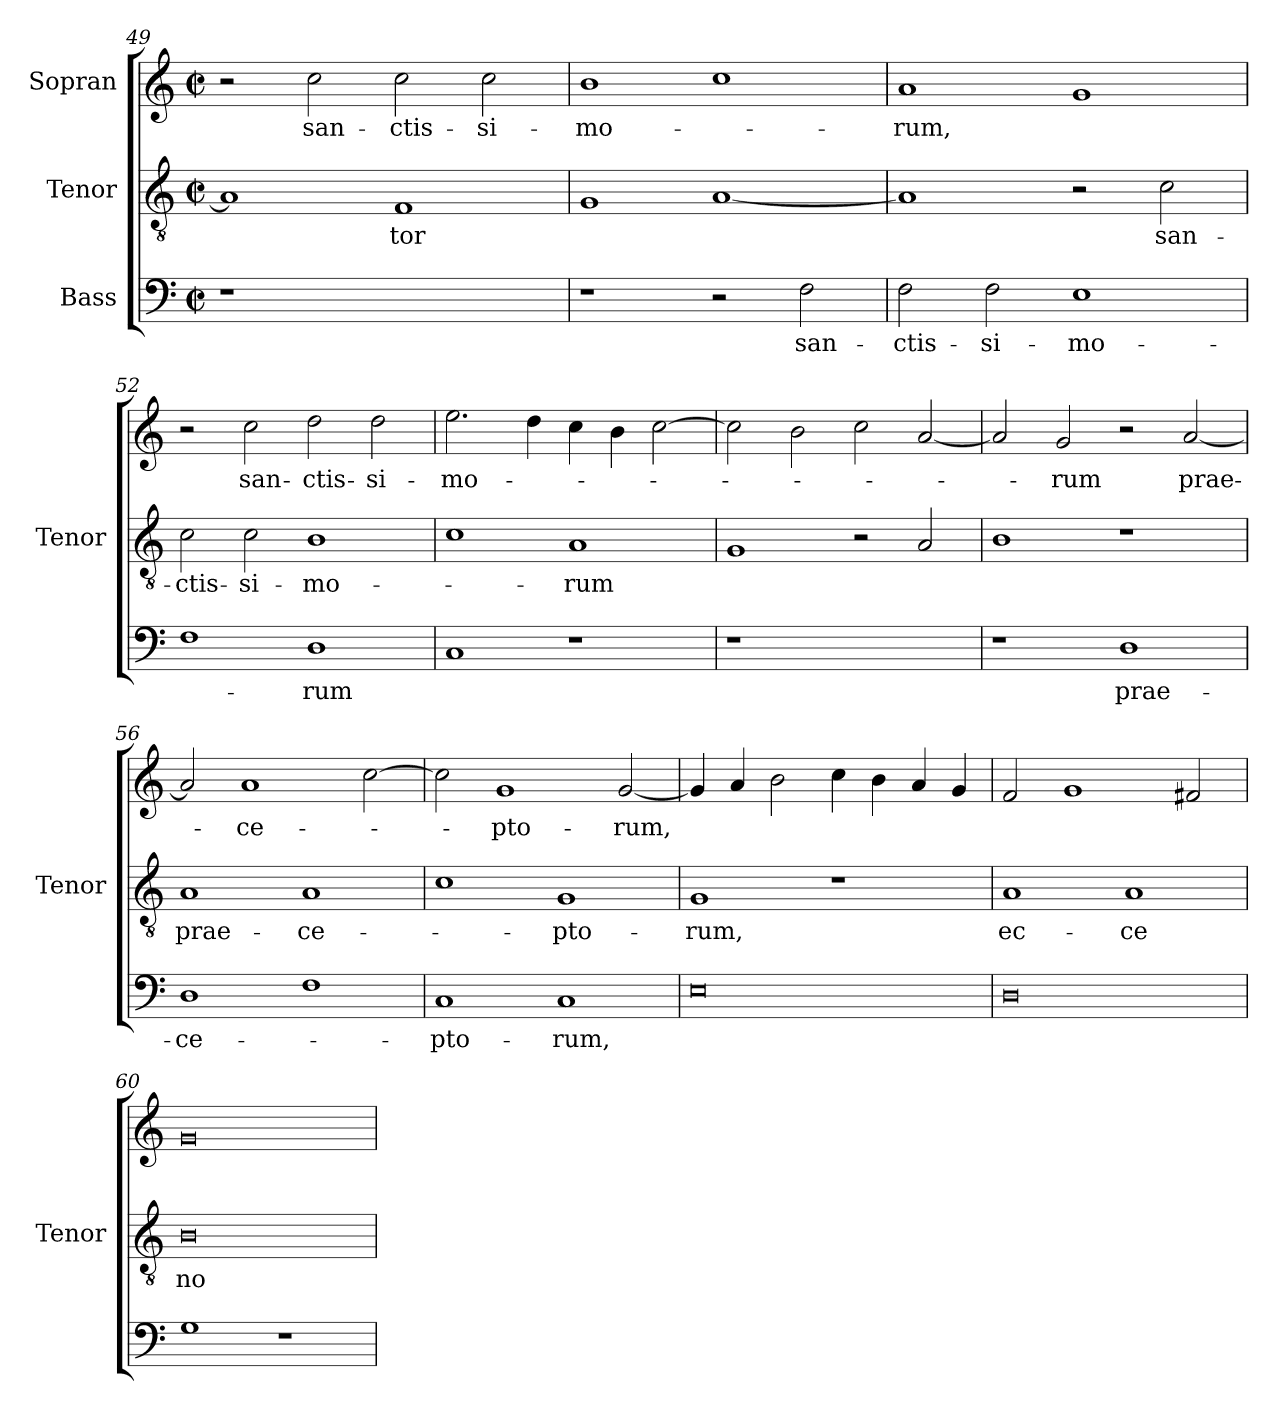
**kern	**text	**kern	**text	**kern	**text
*part3	*part3	*part2	*part2	*part1	*part1
*staff3	*staff3	*staff2	*staff2	*staff1	*staff1
*I"Bass	*	*I"Tenor	*	*I"Sopran	*
*	*	*I'Tenor	*	*	*
!!LO:LB:g=z
*clefF4	*	*clefGv2	*	*clefG2	*
*	*	*ITrd7c12	*	*	*
*k[]	*	*k[]	*	*k[]	*
*M2/2	*	*M2/2	*	*M2/2	*
*met(c|)	*	*met(c|)	*	*met(c|)	*
=49	=49	=49	=49	=49	=49
!LO:N:vis=1	!	!	!	!	!
1r	.	1AAi]	.	2r	.
!	!	!	!	!	!LO:LY:b:color=#000000
.	.	.	.	2cci\	san-
!	!	!	!LO:LY:b:color=#000000	!	!
!	!	!	!	!	!LO:LY:b:color=#000000
1ryy	.	1FFi	-tor	2cci\	-ctis-
!	!	!	!	!	!LO:LY:b:color=#000000
.	.	.	.	2cci\	-si-
=50	=50	=50	=50	=50	=50
!	!	!	!	!	!LO:LY:b:color=#000000
1r	.	1GGi	.	1bi	-mo-
2r	.	[<1AAi	.	1cci	.
!	!LO:LY:b:color=#000000	!	!	!	!
2Fi\	san-	.	.	.	.
=51	=51	=51	=51	=51	=51
!	!LO:LY:b:color=#000000	!	!	!	!
!	!	!	!	!	!LO:LY:b:color=#000000
2Fi\	-ctis-	1AAi]	.	1ai	-rum,
!	!LO:LY:b:color=#000000	!	!	!	!
2Fi\	-si-	.	.	.	.
!	!LO:LY:b:color=#000000	!	!	!	!
1Ei	-mo-	2r	.	1gi	.
!	!	!	!LO:LY:b:color=#000000	!	!
.	.	2Ci\	san-	.	.
=52	=52	=52	=52	=52	=52
!	!	!	!LO:LY:b:color=#000000	!	!
1Fi	.	2Ci\	-ctis-	2r	.
!	!	!	!LO:LY:b:color=#000000	!	!
!	!	!	!	!	!LO:LY:b:color=#000000
.	.	2Ci\	-si-	2cci\	san-
!	!LO:LY:b:color=#000000	!	!	!	!
!	!	!	!LO:LY:b:color=#000000	!	!
!	!	!	!	!	!LO:LY:b:color=#000000
1Di	-rum	1BBi	-mo-	2ddi\	-ctis-
!	!	!	!	!	!LO:LY:b:color=#000000
.	.	.	.	2ddi\	-si-
=53	=53	=53	=53	=53	=53
!	!	!	!	!	!LO:LY:b:color=#000000
1Ci	.	1Ci	.	2.eei\	-mo-
.	.	.	.	4ddi\	.
!	!	!	!LO:LY:b:color=#000000	!	!
1r	.	1AAi	-rum	4cci\	.
.	.	.	.	4bi\	.
.	.	.	.	[>2cci\	.
=54	=54	=54	=54	=54	=54
!LO:N:vis=1	!	!	!	!	!
1r	.	1GGi	.	2cci\]	.
.	.	.	.	2bi\	.
1ryy	.	2r	.	2cci\	.
.	.	2AAi/	.	[<2ai/	.
=55	=55	=55	=55	=55	=55
1r	.	1BBi	.	2ai/]	.
!	!	!	!	!	!LO:LY:b:color=#000000
.	.	.	.	2gi/	-rum
!	!LO:LY:b:color=#000000	!	!	!	!
1Di	prae-	1r	.	2r	.
!	!	!	!	!	!LO:LY:b:color=#000000
.	.	.	.	[<2ai/	prae-
!!LO:PB:g=z
=56	=56	=56	=56	=56	=56
!	!LO:LY:b:color=#000000	!	!	!	!
!	!	!	!LO:LY:b:color=#000000	!	!
1Di	-ce-	1AAi	prae-	2ai/]	.
!	!	!	!	!	!LO:LY:b:color=#000000
.	.	.	.	1ai	-ce-
!	!	!	!LO:LY:b:color=#000000	!	!
1Fi	.	1AAi	-ce-	.	.
.	.	.	.	[>2cci\	.
=57	=57	=57	=57	=57	=57
!	!LO:LY:b:color=#000000	!	!	!	!
1Ci	-pto-	1Ci	.	2cci\]	.
!	!	!	!	!	!LO:LY:b:color=#000000
.	.	.	.	1gi	-pto-
!	!LO:LY:b:color=#000000	!	!	!	!
!	!	!	!LO:LY:b:color=#000000	!	!
1Ci	-rum,	1GGi	-pto-	.	.
!	!	!	!	!	!LO:LY:b:color=#000000
.	.	.	.	[<2gi/	-rum,
=58	=58	=58	=58	=58	=58
!	!	!	!LO:LY:b:color=#000000	!	!
0Ei	.	1GGi	-rum,	4gi/]	.
.	.	.	.	4ai/	.
.	.	.	.	2bi\	.
.	.	1r	.	4cci\	.
.	.	.	.	4bi\	.
.	.	.	.	4ai/	.
.	.	.	.	4gi/	.
=59	=59	=59	=59	=59	=59
!	!	!	!LO:LY:b:color=#000000	!	!
0Di	.	1AAi	ec-	2fi/	.
.	.	.	.	1gi	.
!	!	!	!LO:LY:b:color=#000000	!	!
.	.	1AAi	-ce	.	.
.	.	.	.	2f#Xi/	.
=60	=60	=60	=60	=60	=60
!	!	!	!LO:LY:b:color=#000000	!	!
1Gi	.	0BBi	no-	0gi	.
1r	.	.	.	.	.
=	=	=	=	=	=
*-	*-	*-	*-	*-	*-
